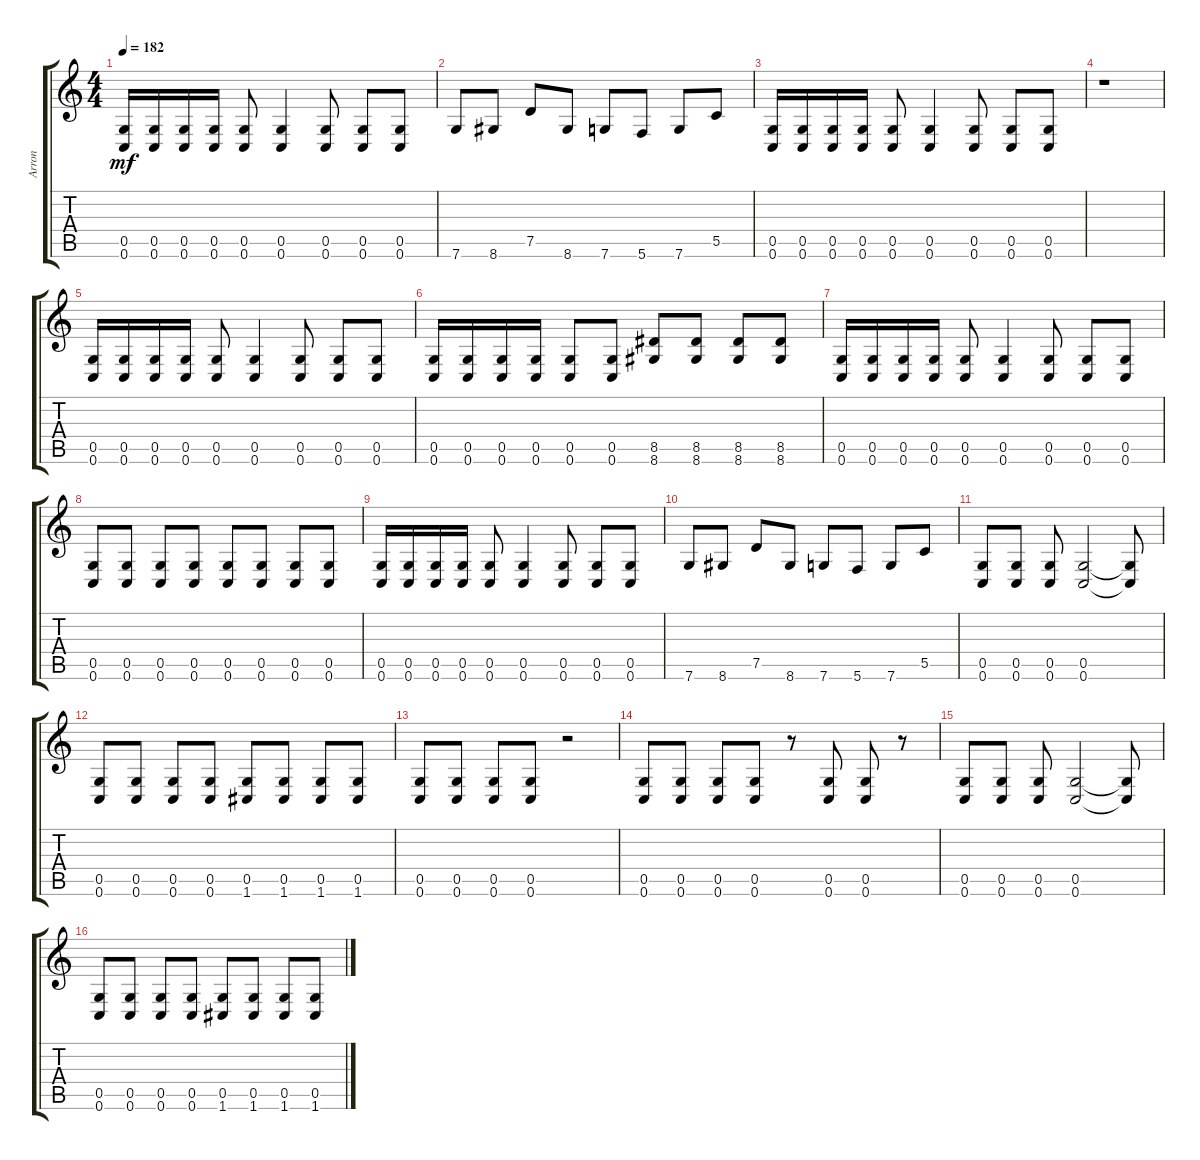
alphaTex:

\track ("Arron" "Arron") {instrument distortionguitar}
\staff {score tabs}
\tuning (D4 A3 F3 C3 G2 C2) {hide}
\ts (4 4)
\tempo 182
\clef g2
\ks c
(0.5 0.6).16{dy mf} (0.5 0.6).16 (0.5 0.6).16 (0.5 0.6).16 (0.5 0.6).8 (0.5 0.6).4 (0.5 0.6).8 (0.5 0.6).8 (0.5 0.6).8 |
7.6.8 8.6.8 7.5.8 8.6.8 7.6.8 5.6.8 7.6.8 5.5.8 |
(0.5 0.6).16 (0.5 0.6).16 (0.5 0.6).16 (0.5 0.6).16 (0.5 0.6).8 (0.5 0.6).4 (0.5 0.6).8 (0.5 0.6).8 (0.5 0.6).8 |
r.1 |
(0.5 0.6).16 (0.5 0.6).16 (0.5 0.6).16 (0.5 0.6).16 (0.5 0.6).8 (0.5 0.6).4 (0.5 0.6).8 (0.5 0.6).8 (0.5 0.6).8 |
(0.5 0.6).16 (0.5 0.6).16 (0.5 0.6).16 (0.5 0.6).16 (0.5 0.6).8 (0.5 0.6).8 (8.5 8.6).8 (8.5 8.6).8 (8.5 8.6).8 (8.5 8.6).8 |
(0.5 0.6).16 (0.5 0.6).16 (0.5 0.6).16 (0.5 0.6).16 (0.5 0.6).8 (0.5 0.6).4 (0.5 0.6).8 (0.5 0.6).8 (0.5 0.6).8 |
(0.5 0.6).8 (0.5 0.6).8 (0.5 0.6).8 (0.5 0.6).8 (0.5 0.6).8 (0.5 0.6).8 (0.5 0.6).8 (0.5 0.6).8 |
(0.5 0.6).16 (0.5 0.6).16 (0.5 0.6).16 (0.5 0.6).16 (0.5 0.6).8 (0.5 0.6).4 (0.5 0.6).8 (0.5 0.6).8 (0.5 0.6).8 |
7.6.8 8.6.8 7.5.8 8.6.8 7.6.8 5.6.8 7.6.8 5.5.8 |
(0.5 0.6).8 (0.5 0.6).8 (0.5 0.6).8 (0.5 0.6).2 (0.5{t} 0.6{t}).8 |
(0.5 0.6).8 (0.5 0.6).8 (0.5 0.6).8 (0.5 0.6).8 (0.5 1.6).8 (0.5 1.6).8 (0.5 1.6).8 (0.5 1.6).8 |
(0.5 0.6).8 (0.5 0.6).8 (0.5 0.6).8 (0.5 0.6).8 r.2 |
(0.5 0.6).8 (0.5 0.6).8 (0.5 0.6).8 (0.5 0.6).8 r.8 (0.5 0.6).8 (0.5 0.6).8 r.8 |
(0.5 0.6).8 (0.5 0.6).8 (0.5 0.6).8 (0.5 0.6).2 (0.5{t} 0.6{t}).8 |
(0.5 0.6).8 (0.5 0.6).8 (0.5 0.6).8 (0.5 0.6).8 (0.5 1.6).8 (0.5 1.6).8 (0.5 1.6).8 (0.5 1.6).8
